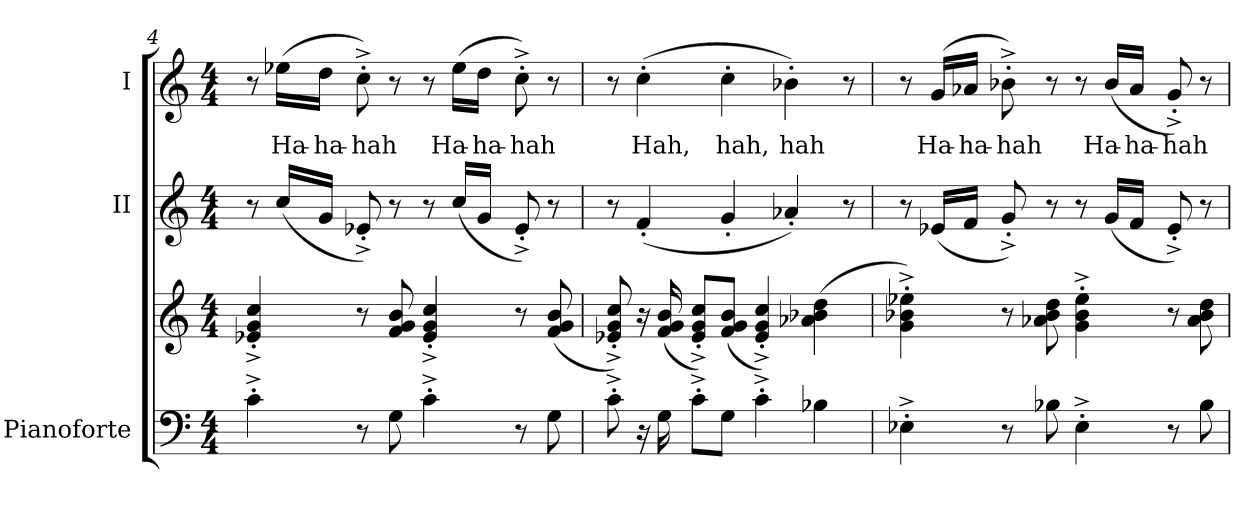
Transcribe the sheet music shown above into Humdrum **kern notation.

**kern	**kern	**kern	**kern	**text
*part3	*part3	*part2	*part1	*part1
*staff4	*staff3	*staff2	*staff1	*staff1
*I"Pianoforte	*	*I"II	*I"I	*
!!LO:LB:g=z
*clefF4	*clefG2	*clefG2	*clefG2	*
*k[]	*k[]	*k[]	*k[]	*
*C:	*C:	*C:	*C:	*
*M4/4	*M4/4	*M4/4	*M4/4	*
=4	=4	=4	=4	=4
4c'^i\	4e-Xi/'^ 4gi'^ 4cci'^	8r	8r	.
!	!	!	!	!LO:LY:b:color=#000000
.	.	(16cci/LL	(16ee-Xi\LL	Ha-
!	!	!	!	!LO:LY:b:color=#000000
.	.	16gi/JJ	16ddi\JJ	-ha-
!	!	!	!	!LO:LY:b:color=#000000
8r	8r	8e-X'^i/)	8cc'^i\)	-hah
8Gi\	8fi/ 8gi 8bi	8r	8r	.
4c'^i\	(4e-i/'^ 4gi'^ 4cci'^	8r	8r	.
!	!	!	!	!LO:LY:b:color=#000000
.	.	(16cci/LL	(16ee-i\LL	Ha-
!	!	!	!	!LO:LY:b:color=#000000
.	.	16gi/JJ	16ddi\JJ	-ha-
!	!	!	!	!LO:LY:b:color=#000000
8r	8r	8e-'^i/)	8cc'^i\)	-hah
8Gi\	(8fi/ 8gi 8bi	8r	8r	.
=5	=5	=5	=5	=5
8c'^i\	8e-Xi/'^ 8gi'^ 8cci'^)	8r	8r	.
!	!	!	!	!LO:LY:b:color=#000000
16r	16r	(4f'i/	(4cc'i\	Hah,
16Gi\	(16fi/ 16gi 16bi	.	.	.
8c'^i\L	8e-i'^/ 8gi'^/ 8cci'^/L)	.	.	.
!	!	!	!	!LO:LY:b:color=#000000
8Gi\J	(8fi/ 8gi/ 8bi/J	4g'i/	4cc'i\	hah,
4c'^i\	4e-i/'^ 4gi'^ 4cci'^)	.	.	.
!	!	!	!	!LO:LY:b:color=#000000
.	.	4a-X'i/)	4b-X'i\)	hah
4B-Xi\	(4a-Xi\ 4b-Xi 4ddi	.	.	.
.	.	8r	8r	.
!!LO:LB:g=z
=6	=6	=6	=6	=6
4E-X'^i\	4gi\'^ 4b-Xi'^ 4ee-Xi'^)	8r	8r	.
!	!	!	!	!LO:LY:b:color=#000000
.	.	(16e-Xi/LL	(16gi/LL	Ha-
!	!	!	!	!LO:LY:b:color=#000000
.	.	16fi/JJ	16a-Xi/JJ	-ha-
!	!	!	!	!LO:LY:b:color=#000000
8r	8r	8g'^i/)	8b-X'^i\)	-hah
8B-Xi\	8a-Xi\ 8b-i 8ddi	8r	8r	.
4E-'^i\	4gi\'^ 4b-i'^ 4ee-i'^	8r	8r	.
!	!	!	!	!LO:LY:b:color=#000000
.	.	(16gi/LL	(16b-i/LL	Ha-
!	!	!	!	!LO:LY:b:color=#000000
.	.	16fi/JJ	16a-i/JJ	-ha-
!	!	!	!	!LO:LY:b:color=#000000
8r	8r	8e-'^i/)	8g'^i/)	-hah
8B-i\	8a-i\ 8b-i 8ddi	8r	8r	.
=	=	=	=	=
*-	*-	*-	*-	*-
